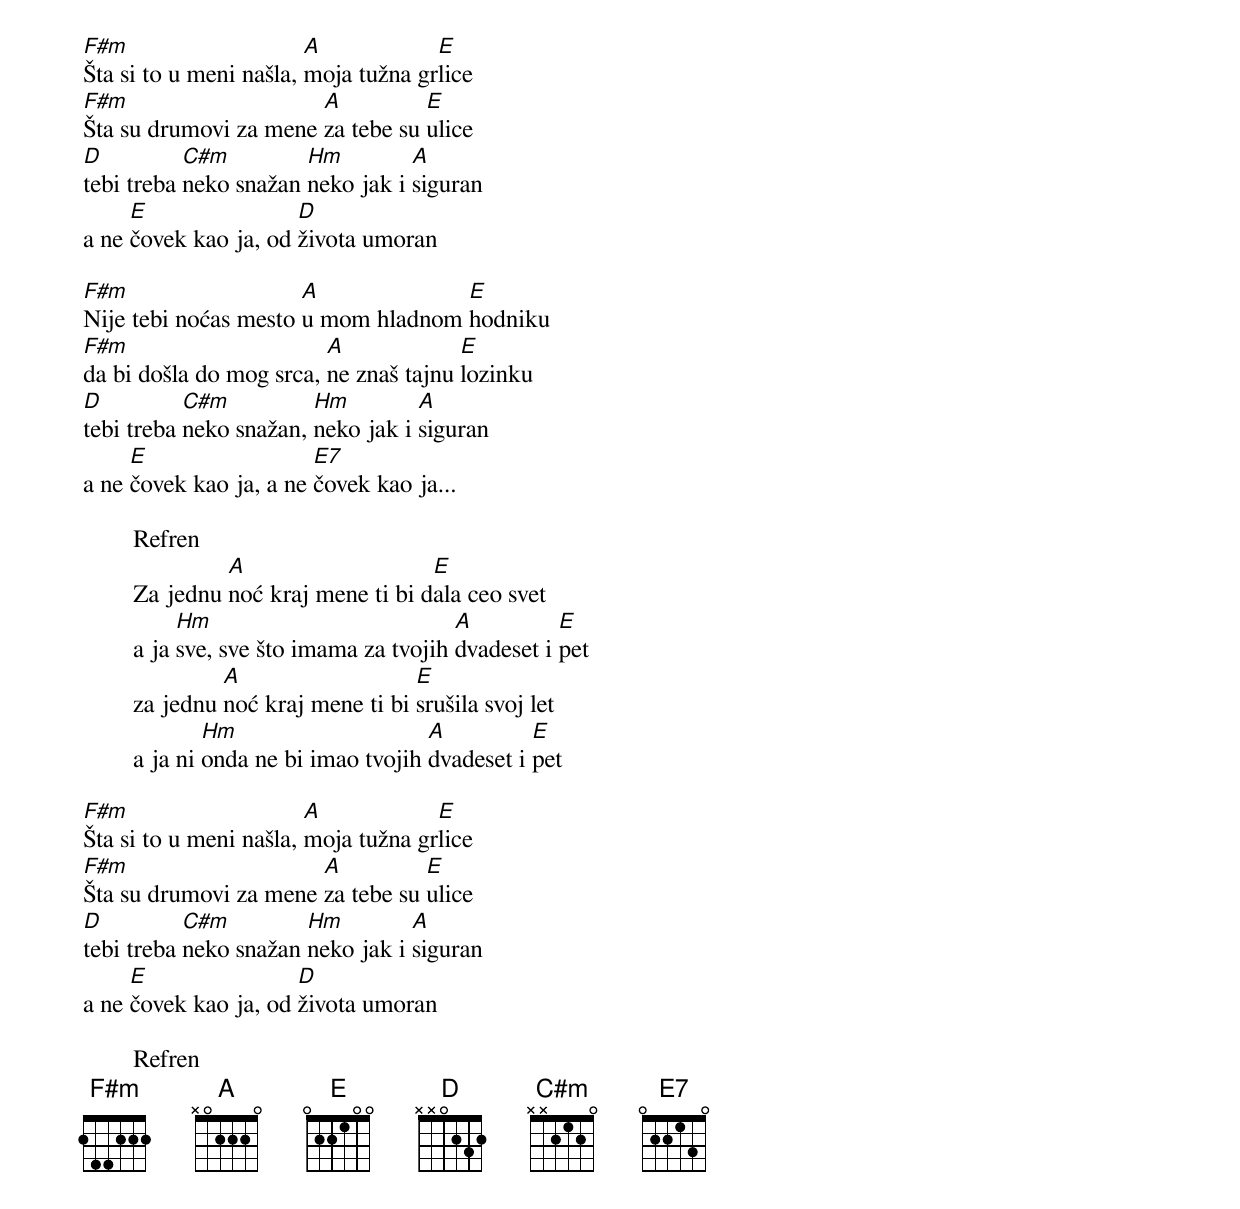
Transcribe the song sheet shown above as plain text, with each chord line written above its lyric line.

F#m                     A            E
Šta si to u meni našla, moja tužna grlice
F#m                    A          E
Šta su drumovi za mene za tebe su ulice
D          C#m         Hm         A
tebi treba neko snažan neko jak i siguran
     E                D
a ne čovek kao ja, od života umoran

F#m                   A             E
Nije tebi noćas mesto u mom hladnom hodniku
F#m                      A             E
da bi došla do mog srca, ne znaš tajnu lozinku
D          C#m          Hm         A
tebi treba neko snažan, neko jak i siguran
     E                  E7
a ne čovek kao ja, a ne čovek kao ja...

	Refren
	         A                    E
	Za jednu noć kraj mene ti bi dala ceo svet
	     Hm                           A          E
	a ja sve, sve što imama za tvojih dvadeset i pet
	         A                   E
	za jednu noć kraj mene ti bi srušila svoj let
	        Hm                     A          E
	a ja ni onda ne bi imao tvojih dvadeset i pet

F#m                     A            E
Šta si to u meni našla, moja tužna grlice
F#m                    A          E
Šta su drumovi za mene za tebe su ulice
D          C#m         Hm         A
tebi treba neko snažan neko jak i siguran
     E                D
a ne čovek kao ja, od života umoran

	Refren
